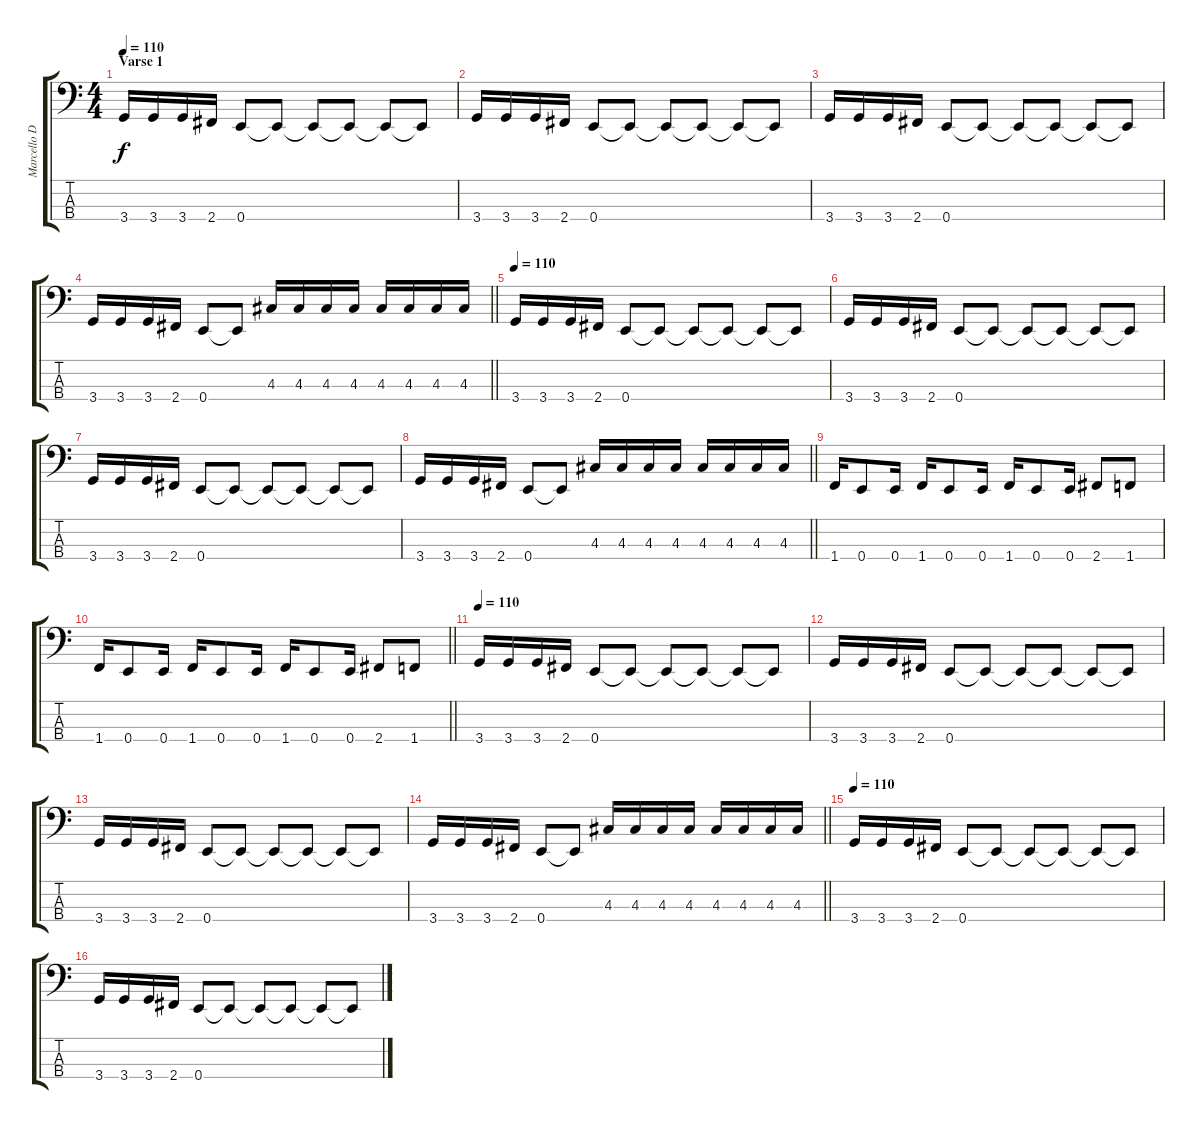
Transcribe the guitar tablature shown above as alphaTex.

\track ("Marcello D Rapp" "Marcello D") {instrument slapbass1}
\staff {score tabs}
\tuning (G2 D2 A1 E1) {hide}
\ts (4 4)
\section ("" "Varse 1")
\tempo 110
\clef f4
\ks c
3.4.16{dy f} 3.4.16 3.4.16 2.4.16 0.4.8 0.4{t}.8 0.4{t}.8 0.4{t}.8 0.4{t}.8 0.4{t}.8 |
3.4.16 3.4.16 3.4.16 2.4.16 0.4.8 0.4{t}.8 0.4{t}.8 0.4{t}.8 0.4{t}.8 0.4{t}.8 |
3.4.16 3.4.16 3.4.16 2.4.16 0.4.8 0.4{t}.8 0.4{t}.8 0.4{t}.8 0.4{t}.8 0.4{t}.8 |
\barLineRight lightlight
3.4.16 3.4.16 3.4.16 2.4.16 0.4.8 0.4{t}.8 4.3.16 4.3.16 4.3.16 4.3.16 4.3.16 4.3.16 4.3.16 4.3.16 |
\tempo 110
3.4.16 3.4.16 3.4.16 2.4.16 0.4.8 0.4{t}.8 0.4{t}.8 0.4{t}.8 0.4{t}.8 0.4{t}.8 |
3.4.16 3.4.16 3.4.16 2.4.16 0.4.8 0.4{t}.8 0.4{t}.8 0.4{t}.8 0.4{t}.8 0.4{t}.8 |
3.4.16 3.4.16 3.4.16 2.4.16 0.4.8 0.4{t}.8 0.4{t}.8 0.4{t}.8 0.4{t}.8 0.4{t}.8 |
\barLineRight lightlight
3.4.16 3.4.16 3.4.16 2.4.16 0.4.8 0.4{t}.8 4.3.16 4.3.16 4.3.16 4.3.16 4.3.16 4.3.16 4.3.16 4.3.16 |
\section ("" "")
1.4.16 0.4.8 0.4.16 1.4.16 0.4.8 0.4.16 1.4.16 0.4.8 0.4.16 2.4.8 1.4.8 |
\barLineRight lightlight
1.4.16 0.4.8 0.4.16 1.4.16 0.4.8 0.4.16 1.4.16 0.4.8 0.4.16 2.4.8 1.4.8 |
\section ("" "")
\tempo 110
3.4.16 3.4.16 3.4.16 2.4.16 0.4.8 0.4{t}.8 0.4{t}.8 0.4{t}.8 0.4{t}.8 0.4{t}.8 |
3.4.16 3.4.16 3.4.16 2.4.16 0.4.8 0.4{t}.8 0.4{t}.8 0.4{t}.8 0.4{t}.8 0.4{t}.8 |
3.4.16 3.4.16 3.4.16 2.4.16 0.4.8 0.4{t}.8 0.4{t}.8 0.4{t}.8 0.4{t}.8 0.4{t}.8 |
\barLineRight lightlight
3.4.16 3.4.16 3.4.16 2.4.16 0.4.8 0.4{t}.8 4.3.16 4.3.16 4.3.16 4.3.16 4.3.16 4.3.16 4.3.16 4.3.16 |
\tempo 110
3.4.16 3.4.16 3.4.16 2.4.16 0.4.8 0.4{t}.8 0.4{t}.8 0.4{t}.8 0.4{t}.8 0.4{t}.8 |
3.4.16 3.4.16 3.4.16 2.4.16 0.4.8 0.4{t}.8 0.4{t}.8 0.4{t}.8 0.4{t}.8 0.4{t}.8
